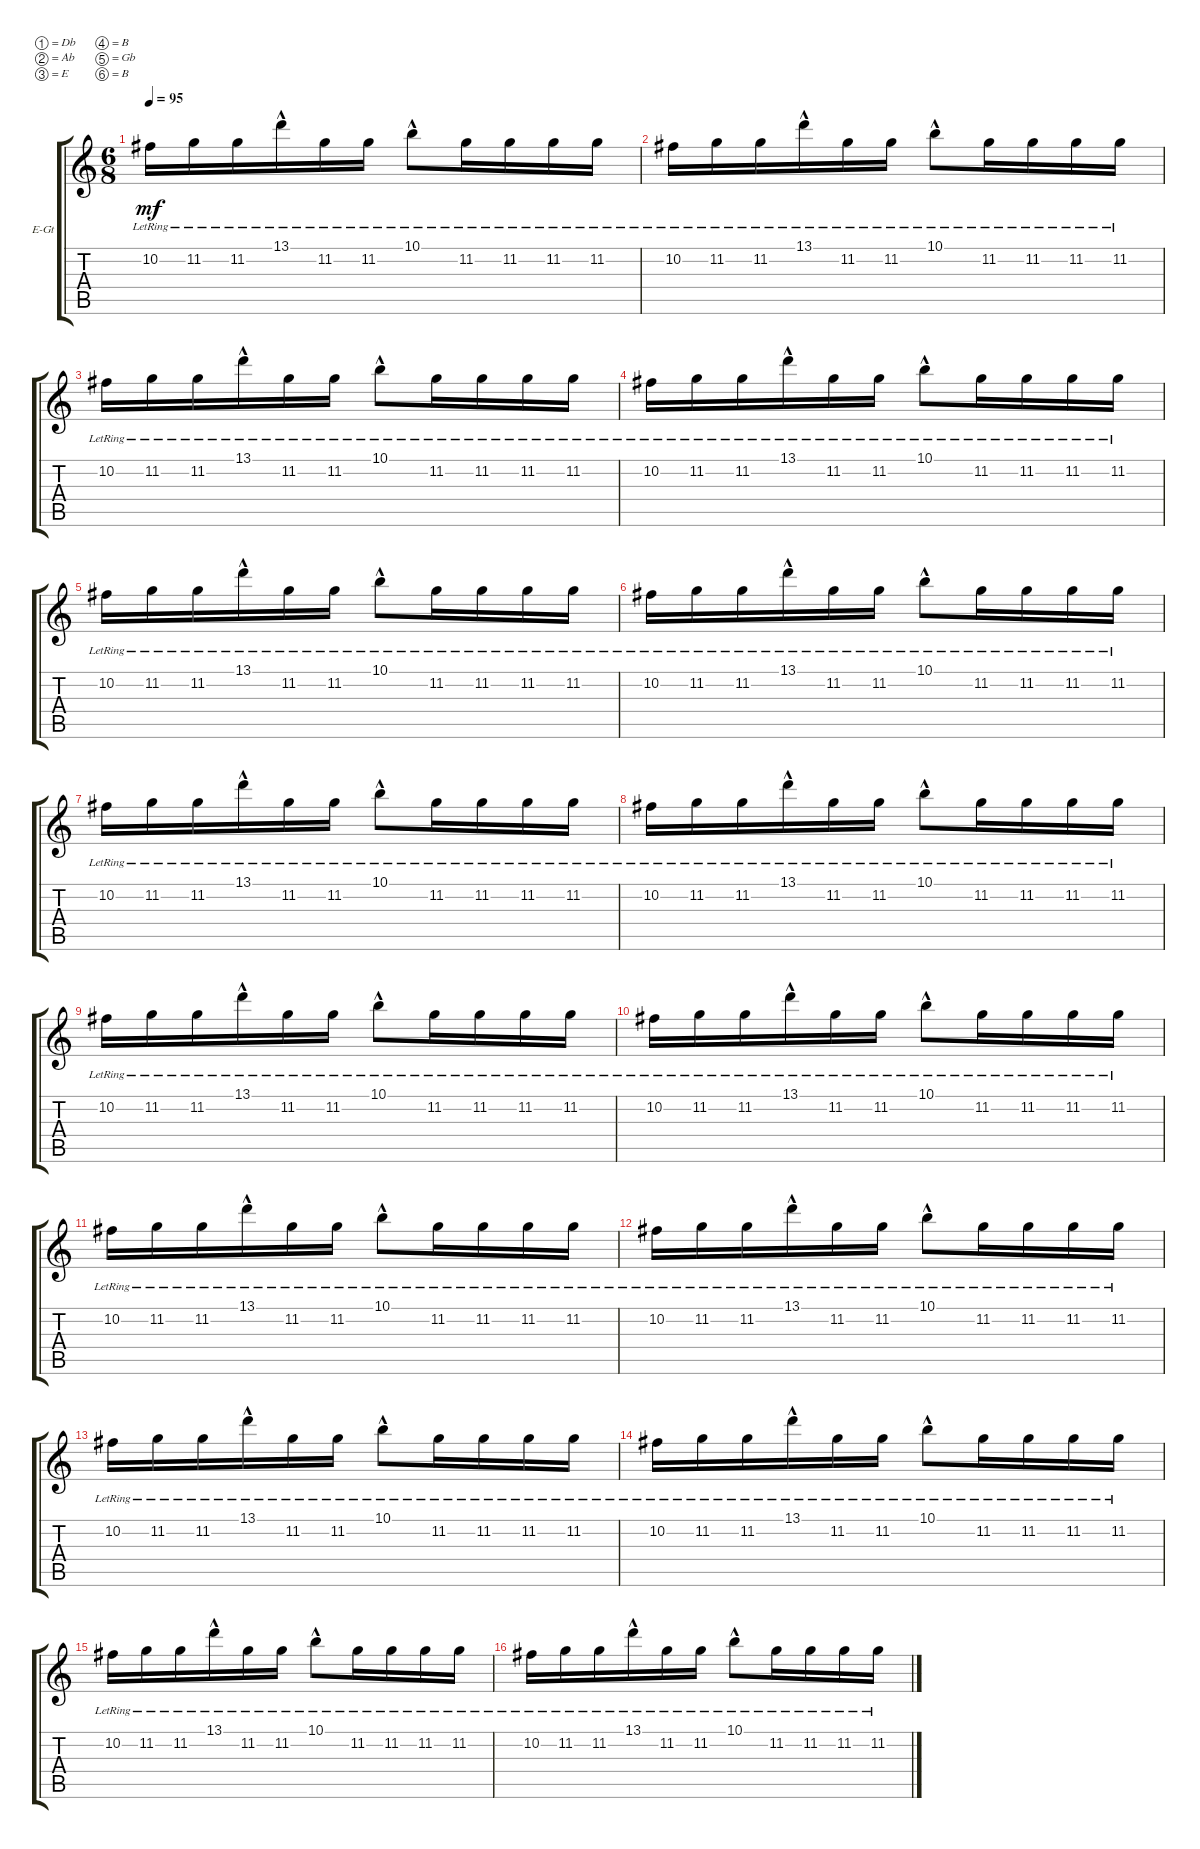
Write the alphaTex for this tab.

\defaultSystemsLayout 4
\bracketExtendMode groupsimilarinstruments
\firstSystemTrackNameOrientation horizontal
\otherSystemsTrackNameOrientation horizontal
\track ("GTR Dist_accents_left" "E-Gt") {instrument distortionguitar}
\staff {score tabs}
\tuning (Db4 Ab3 E3 B2 Gb2 B1)
\ts (6 8)
\tempo 95
\clef g2
\scale
0.333333
\ks c
10.2{lr}.16{dy mf} 11.2{lr}.16 11.2{lr}.16 13.1{hac lr}.16 11.2{lr}.16 11.2{lr}.16 10.1{hac lr}.8 11.2{lr}.16 11.2{lr}.16 11.2{lr}.16 11.2{lr}.16 |
\scale
0.333333 10.2{lr}.16 11.2{lr}.16 11.2{lr}.16 13.1{hac lr}.16 11.2{lr}.16 11.2{lr}.16 10.1{hac lr}.8 11.2{lr}.16 11.2{lr}.16 11.2{lr}.16 11.2{lr}.16 |
\scale
0.333333 10.2{lr}.16 11.2{lr}.16 11.2{lr}.16 13.1{hac lr}.16 11.2{lr}.16 11.2{lr}.16 10.1{hac lr}.8 11.2{lr}.16 11.2{lr}.16 11.2{lr}.16 11.2{lr}.16 |
\scale
0.333333 10.2{lr}.16 11.2{lr}.16 11.2{lr}.16 13.1{hac lr}.16 11.2{lr}.16 11.2{lr}.16 10.1{hac lr}.8 11.2{lr}.16 11.2{lr}.16 11.2{lr}.16 11.2{lr}.16 |
\scale
0.333333 10.2{lr}.16 11.2{lr}.16 11.2{lr}.16 13.1{hac lr}.16 11.2{lr}.16 11.2{lr}.16 10.1{hac lr}.8 11.2{lr}.16 11.2{lr}.16 11.2{lr}.16 11.2{lr}.16 |
\scale
0.333333 10.2{lr}.16 11.2{lr}.16 11.2{lr}.16 13.1{hac lr}.16 11.2{lr}.16 11.2{lr}.16 10.1{hac lr}.8 11.2{lr}.16 11.2{lr}.16 11.2{lr}.16 11.2{lr}.16 |
\scale
0.333333 10.2{lr}.16 11.2{lr}.16 11.2{lr}.16 13.1{hac lr}.16 11.2{lr}.16 11.2{lr}.16 10.1{hac lr}.8 11.2{lr}.16 11.2{lr}.16 11.2{lr}.16 11.2{lr}.16 |
\scale
0.333333 10.2{lr}.16 11.2{lr}.16 11.2{lr}.16 13.1{hac lr}.16 11.2{lr}.16 11.2{lr}.16 10.1{hac lr}.8 11.2{lr}.16 11.2{lr}.16 11.2{lr}.16 11.2{lr}.16 |
\scale
0.333333 10.2{lr}.16 11.2{lr}.16 11.2{lr}.16 13.1{hac lr}.16 11.2{lr}.16 11.2{lr}.16 10.1{hac lr}.8 11.2{lr}.16 11.2{lr}.16 11.2{lr}.16 11.2{lr}.16 |
\scale
0.333333 10.2{lr}.16 11.2{lr}.16 11.2{lr}.16 13.1{hac lr}.16 11.2{lr}.16 11.2{lr}.16 10.1{hac lr}.8 11.2{lr}.16 11.2{lr}.16 11.2{lr}.16 11.2{lr}.16 |
\scale
0.333333 10.2{lr}.16 11.2{lr}.16 11.2{lr}.16 13.1{hac lr}.16 11.2{lr}.16 11.2{lr}.16 10.1{hac lr}.8 11.2{lr}.16 11.2{lr}.16 11.2{lr}.16 11.2{lr}.16 |
\scale
0.333333 10.2{lr}.16 11.2{lr}.16 11.2{lr}.16 13.1{hac lr}.16 11.2{lr}.16 11.2{lr}.16 10.1{hac lr}.8 11.2{lr}.16 11.2{lr}.16 11.2{lr}.16 11.2{lr}.16 |
\scale
0.333333 10.2{lr}.16 11.2{lr}.16 11.2{lr}.16 13.1{hac lr}.16 11.2{lr}.16 11.2{lr}.16 10.1{hac lr}.8 11.2{lr}.16 11.2{lr}.16 11.2{lr}.16 11.2{lr}.16 |
\scale
0.333333 10.2{lr}.16 11.2{lr}.16 11.2{lr}.16 13.1{hac lr}.16 11.2{lr}.16 11.2{lr}.16 10.1{hac lr}.8 11.2{lr}.16 11.2{lr}.16 11.2{lr}.16 11.2{lr}.16 |
\scale
0.333333 10.2{lr}.16 11.2{lr}.16 11.2{lr}.16 13.1{hac lr}.16 11.2{lr}.16 11.2{lr}.16 10.1{hac lr}.8 11.2{lr}.16 11.2{lr}.16 11.2{lr}.16 11.2{lr}.16 |
\scale
0.333333 10.2{lr}.16 11.2{lr}.16 11.2{lr}.16 13.1{hac lr}.16 11.2{lr}.16 11.2{lr}.16 10.1{hac lr}.8 11.2{lr}.16 11.2{lr}.16 11.2{lr}.16 11.2{lr}.16
